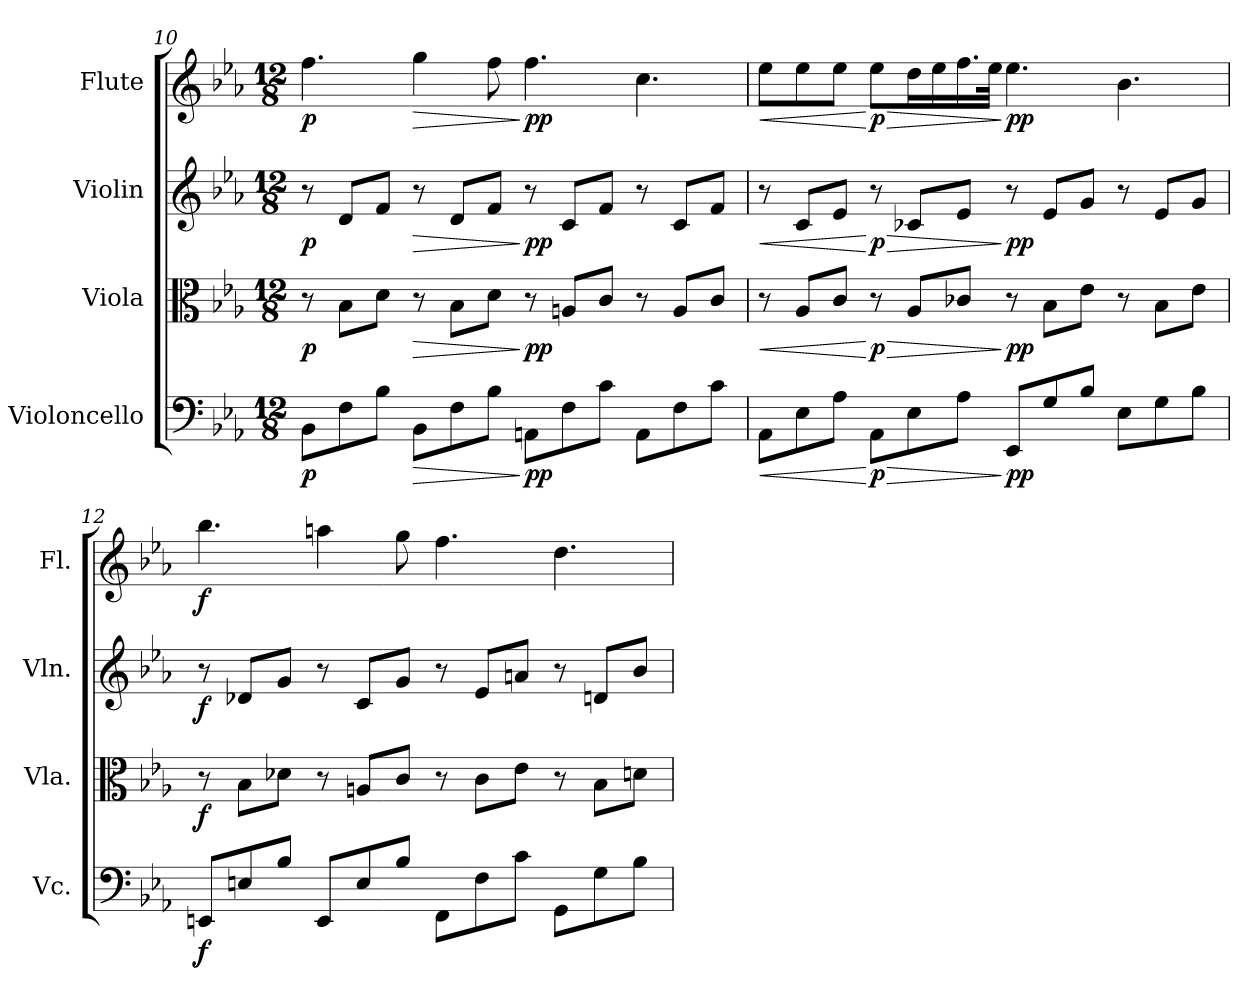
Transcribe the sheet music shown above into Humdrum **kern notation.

**kern	**dynam	**kern	**dynam	**kern	**dynam	**kern	**dynam
*part4	*part4	*part3	*part3	*part2	*part2	*part1	*part1
*staff4	*staff4	*staff3	*staff3	*staff2	*staff2	*staff1	*staff1
*I"Violoncello	*	*I"Viola	*	*I"Violin	*	*I"Flute	*
*I'Vc.	*	*I'Vla.	*	*I'Vln.	*	*I'Fl.	*
!!LO:PB:g=z
*clefF4	*	*clefC3	*	*clefG2	*	*clefG2	*
*k[b-e-a-]	*	*k[b-e-a-]	*	*k[b-e-a-]	*	*k[b-e-a-]	*
*M12/8	*	*M12/8	*	*M12/8	*	*M12/8	*
=10	=10	=10	=10	=10	=10	=10	=10
!	!LO:DY:b	!	!LO:DY:b	!	!LO:DY:b	!	!LO:DY:b
8BB-\L	p	8r	p	8r	p	4.ff\	p
8F\	.	8B-\L	.	8d/L	.	.	.
8B-\J	.	8d\J	.	8f/J	.	.	.
!	!LO:HP:b	!	!LO:HP:b	!	!LO:HP:b	!	!LO:HP:b
8BB-\L	>	8r	>	8r	>	4gg\	>
8F\	.	8B-\L	.	8d/L	.	.	.
8B-\J	.	8d\J	.	8f/J	.	8ff\	.
!	!LO:DY:n=1:b	!	!LO:DY:n=1:b	!	!LO:DY:n=1:b	!	!LO:DY:n=1:b
8AAn\L	] pp	8r	] pp	8r	] pp	4.ff\	] pp
8F\	.	8An/L	.	8c/L	.	.	.
8c\J	.	8c/J	.	8f/J	.	.	.
8AA\L	.	8r	.	8r	.	4.cc\	.
8F\	.	8A/L	.	8c/L	.	.	.
8c\J	.	8c/J	.	8f/J	.	.	.
=11	=11	=11	=11	=11	=11	=11	=11
!	!LO:HP:b	!	!LO:HP:b	!	!LO:HP:b	!	!LO:HP:b
8AA-\L	<	8r	<	8r	<	8ee-\L	<
8E-\	.	8A-/L	.	8c/L	.	8ee-\	.
8A-\J	.	8c/J	.	8e-/J	.	8ee-\J	.
!	!LO:HP:n=1:b	!	!LO:HP:n=1:b	!	!LO:HP:n=1:b	!	!LO:HP:n=1:b
!	!LO:DY:n=1:b	!	!LO:DY:n=1:b	!	!LO:DY:n=1:b	!	!LO:DY:n=1:b
8AA-\L	[ > p	8r	[ > p	8r	[ > p	8ee-\L	[ > p
8E-\	.	8A-/L	.	8c-X/L	.	16dd\L	.
.	.	.	.	.	.	16ee-\	.
8A-\J	.	8c-X/J	.	8e-/J	.	16.ff\	.
.	.	.	.	.	.	32ee-\JJk	.
!	!LO:DY:n=2:b	!	!LO:DY:n=2:b	!	!LO:DY:n=2:b	!	!LO:DY:n=2:b
8EE-/L	] pp	8r	] pp	8r	] pp	4.ee-\	] pp
8G/	.	8B-\L	.	8e-/L	.	.	.
8B-/J	.	8e-\J	.	8g/J	.	.	.
8E-\L	.	8r	.	8r	.	4.b-\	.
8G\	.	8B-\L	.	8e-/L	.	.	.
8B-\J	.	8e-\J	.	8g/J	.	.	.
=12	=12	=12	=12	=12	=12	=12	=12
!	!LO:DY:b	!	!LO:DY:b	!	!LO:DY:b	!	!LO:DY:b
8EEn/L	f	8r	f	8r	f	4.bb-\	f
8En/	.	8B-\L	.	8d-X/L	.	.	.
8B-/J	.	8d-X\J	.	8g/J	.	.	.
8EE/L	.	8r	.	8r	.	4aan\	.
8E/	.	8An/L	.	8c/L	.	.	.
8B-/J	.	8c/J	.	8g/J	.	8gg\	.
8FF\L	.	8r	.	8r	.	4.ff\	.
8F\	.	8c\L	.	8e-/L	.	.	.
8c\J	.	8e-\J	.	8an/J	.	.	.
8GG\L	.	8r	.	8r	.	4.dd\	.
8G\	.	8B-\L	.	8dn/L	.	.	.
8B-\J	.	8dn\J	.	8b-/J	.	.	.
=	=	=	=	=	=	=	=
*-	*-	*-	*-	*-	*-	*-	*-
